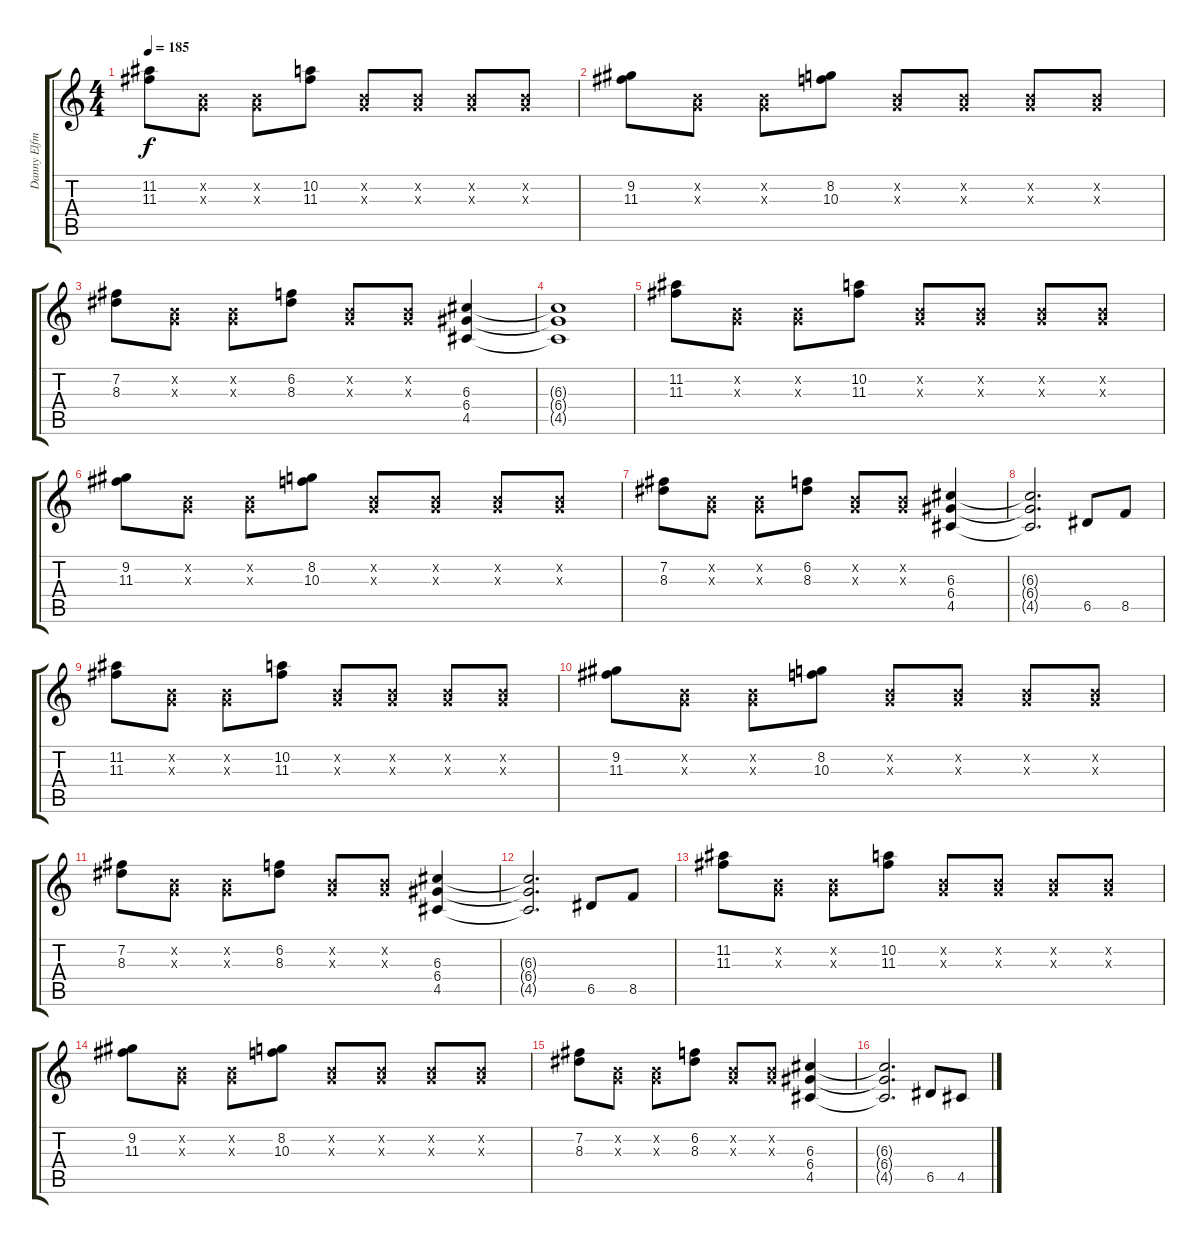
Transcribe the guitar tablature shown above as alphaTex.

\track ("Danny Elfman" "Danny Elfm") {instrument distortionguitar}
\staff {score tabs}
\tuning (E4 B3 G3 D3 A2 E2) {hide}
\ts (4 4)
\tempo 185
\clef g2
\ks c
(11.2 11.3).8{dy f} (0.2{x} 0.3{x}).8 (0.2{x} 0.3{x}).8 (10.2 11.3).8 (0.2{x} 0.3{x}).8 (0.2{x} 0.3{x}).8 (0.2{x} 0.3{x}).8 (0.2{x} 0.3{x}).8 |
(9.2 11.3).8 (0.2{x} 0.3{x}).8 (0.2{x} 0.3{x}).8 (8.2 10.3).8 (0.2{x} 0.3{x}).8 (0.2{x} 0.3{x}).8 (0.2{x} 0.3{x}).8 (0.2{x} 0.3{x}).8 |
(7.2 8.3).8 (0.2{x} 0.3{x}).8 (0.2{x} 0.3{x}).8 (6.2 8.3).8 (0.2{x} 0.3{x}).8 (0.2{x} 0.3{x}).8 (6.3 6.4 4.5).4 |
(6.3{t} 6.4{t} 4.5{t}).1 |
(11.2 11.3).8 (0.2{x} 0.3{x}).8 (0.2{x} 0.3{x}).8 (10.2 11.3).8 (0.2{x} 0.3{x}).8 (0.2{x} 0.3{x}).8 (0.2{x} 0.3{x}).8 (0.2{x} 0.3{x}).8 |
(9.2 11.3).8 (0.2{x} 0.3{x}).8 (0.2{x} 0.3{x}).8 (8.2 10.3).8 (0.2{x} 0.3{x}).8 (0.2{x} 0.3{x}).8 (0.2{x} 0.3{x}).8 (0.2{x} 0.3{x}).8 |
(7.2 8.3).8 (0.2{x} 0.3{x}).8 (0.2{x} 0.3{x}).8 (6.2 8.3).8 (0.2{x} 0.3{x}).8 (0.2{x} 0.3{x}).8 (6.3 6.4 4.5).4 |
(6.3{t} 6.4{t} 4.5{t}).2{d} 6.5.8 8.5.8 |
(11.2 11.3).8 (0.2{x} 0.3{x}).8 (0.2{x} 0.3{x}).8 (10.2 11.3).8 (0.2{x} 0.3{x}).8 (0.2{x} 0.3{x}).8 (0.2{x} 0.3{x}).8 (0.2{x} 0.3{x}).8 |
(9.2 11.3).8 (0.2{x} 0.3{x}).8 (0.2{x} 0.3{x}).8 (8.2 10.3).8 (0.2{x} 0.3{x}).8 (0.2{x} 0.3{x}).8 (0.2{x} 0.3{x}).8 (0.2{x} 0.3{x}).8 |
(7.2 8.3).8 (0.2{x} 0.3{x}).8 (0.2{x} 0.3{x}).8 (6.2 8.3).8 (0.2{x} 0.3{x}).8 (0.2{x} 0.3{x}).8 (6.3 6.4 4.5).4 |
(6.3{t} 6.4{t} 4.5{t}).2{d} 6.5.8 8.5.8 |
(11.2 11.3).8 (0.2{x} 0.3{x}).8 (0.2{x} 0.3{x}).8 (10.2 11.3).8 (0.2{x} 0.3{x}).8 (0.2{x} 0.3{x}).8 (0.2{x} 0.3{x}).8 (0.2{x} 0.3{x}).8 |
(9.2 11.3).8 (0.2{x} 0.3{x}).8 (0.2{x} 0.3{x}).8 (8.2 10.3).8 (0.2{x} 0.3{x}).8 (0.2{x} 0.3{x}).8 (0.2{x} 0.3{x}).8 (0.2{x} 0.3{x}).8 |
(7.2 8.3).8 (0.2{x} 0.3{x}).8 (0.2{x} 0.3{x}).8 (6.2 8.3).8 (0.2{x} 0.3{x}).8 (0.2{x} 0.3{x}).8 (6.3 6.4 4.5).4 |
(6.3{t} 6.4{t} 4.5{t}).2{d} 6.5.8 4.5.8
